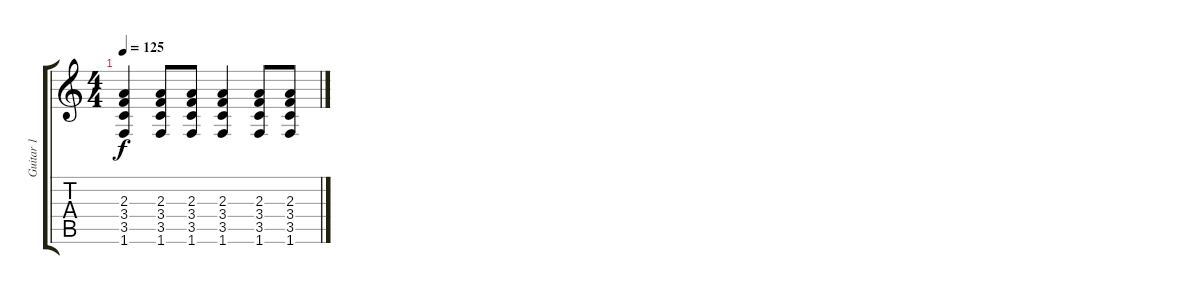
\track ("Guitar 1" "Guitar 1") {instrument electricguitarclean}
\staff {score tabs}
\tuning (E4 B3 G3 D3 A2 E2) {hide}
\ts (4 4)
\tempo 125
\clef g2
\ks c
(2.3 3.4 3.5 1.6).4{dy f volume 1} (2.3 3.4 3.5 1.6).8 (2.3 3.4 3.5 1.6).8 (2.3 3.4 3.5 1.6).4 (2.3 3.4 3.5 1.6).8 (2.3 3.4 3.5 1.6).8
